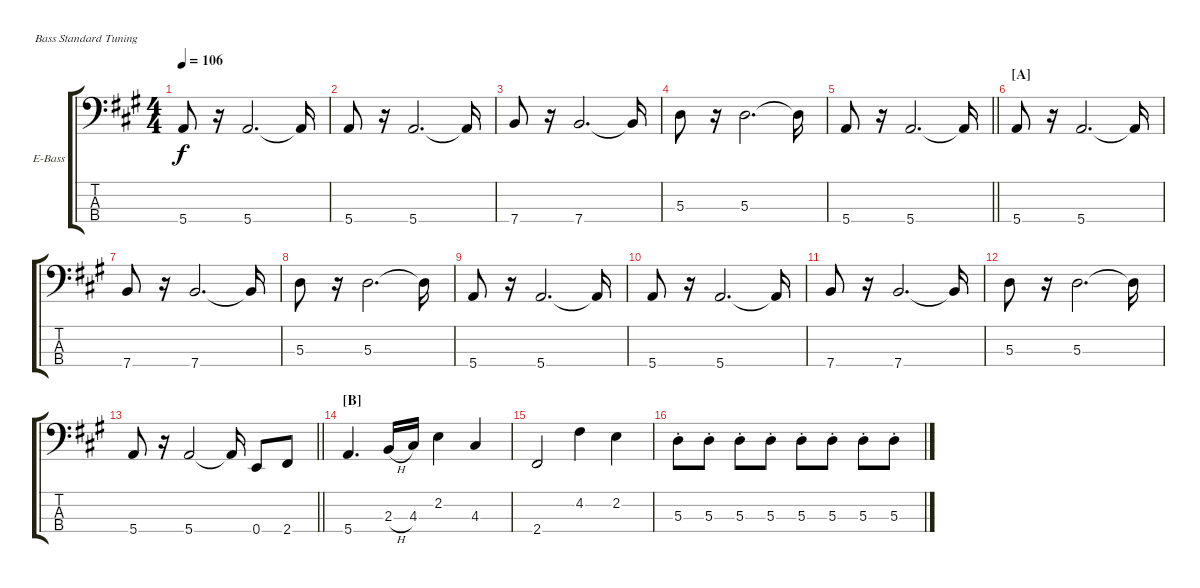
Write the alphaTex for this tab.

\bracketExtendMode groupsimilarinstruments
\firstSystemTrackNameOrientation horizontal
\otherSystemsTrackNameOrientation horizontal
\track ("Nikolai Fraiture" "E-Bass") {instrument electricbasspick}
\staff {score tabs}
\tuning (G2 D2 A1 E1)
\ts (4 4)
\tempo 106
\clef f4
\ks a
5.4.8{dy f} r.16 5.4.2{d} 5.4{t}.16 |
5.4.8 r.16 5.4.2{d} 5.4{t}.16 |
7.4.8 r.16 7.4.2{d} 7.4{t}.16 |
5.3.8 r.16 5.3.2{d} 5.3{t}.16 |
\barLineRight lightlight
5.4.8 r.16 5.4.2{d} 5.4{t}.16 |
\section ("A" "")
5.4.8 r.16 5.4.2{d} 5.4{t}.16 |
7.4.8 r.16 7.4.2{d} 7.4{t}.16 |
5.3.8 r.16 5.3.2{d} 5.3{t}.16 |
5.4.8 r.16 5.4.2{d} 5.4{t}.16 |
5.4.8 r.16 5.4.2{d} 5.4{t}.16 |
7.4.8 r.16 7.4.2{d} 7.4{t}.16 |
5.3.8 r.16 5.3.2{d} 5.3{t}.16 |
\barLineRight lightlight
5.4.8 r.16 5.4.2 5.4{t}.16 0.4.8 2.4.8 |
\section ("B" "")
5.4.4{d} 2.3{h}.16 4.3.16 2.2.4 4.3.4 |
2.4.2 4.2.4 2.2.4 |
5.3{st}.8 5.3{st}.8 5.3{st}.8 5.3{st}.8 5.3{st}.8 5.3{st}.8 5.3{st}.8 5.3{st}.8
